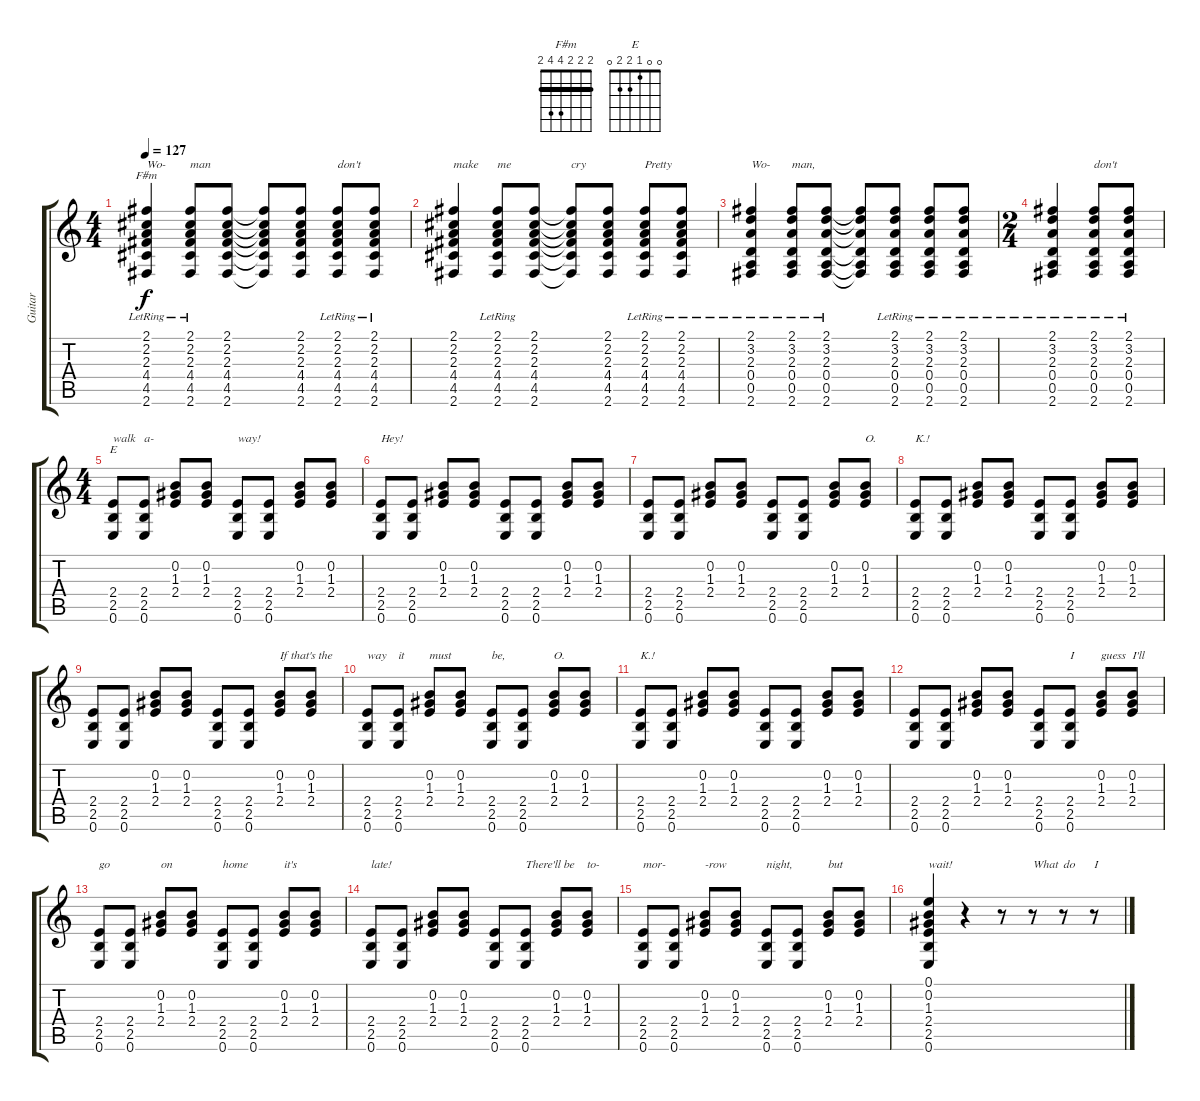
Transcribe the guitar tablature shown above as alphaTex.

\track ("Guitar" "Guitar") {instrument electricguitarclean}
\staff {score tabs}
\tuning (E4 B3 G3 D3 A2 E2) {hide}
\chord ("F#m" 2 2 2 4 4 2) {barre 2}
\chord ("E" 0 0 1 2 2 0)
\ts (4 4)
\tempo 127
\clef g2
\ks c
(2.1{lr} 2.2 2.3 4.4 4.5 2.6).4{ch "F#m" txt "Wo-" dy f} (2.1{lr} 2.2 2.3 4.4 4.5 2.6).8{txt "man"} (2.1 2.2 2.3 4.4 4.5 2.6).8 (2.1{t} 2.2{t} 2.3{t} 4.4{t} 4.5{t} 2.6{t}).8 (2.1 2.2 2.3 4.4 4.5 2.6).8 (2.1{lr} 2.2 2.3 4.4 4.5 2.6).8{txt "don't"} (2.1{lr} 2.2 2.3 4.4 4.5 2.6).8 |
(2.1 2.2 2.3 4.4 4.5 2.6).4{txt "make"} (2.1{lr} 2.2 2.3 4.4 4.5 2.6).8{txt "me"} (2.1 2.2 2.3 4.4 4.5 2.6).8 (2.1{t} 2.2{t} 2.3{t} 4.4{t} 4.5{t} 2.6{t}).8{txt "cry"} (2.1 2.2 2.3 4.4 4.5 2.6).8 (2.1{lr} 2.2 2.3 4.4 4.5 2.6).8{txt "Pretty"} (2.1{lr} 2.2 2.3 4.4 4.5 2.6).8 |
(2.1{lr} 3.2 2.3 0.4 0.5 2.6).4{txt "Wo-"} (2.1{lr} 3.2 2.3 0.4 0.5 2.6).8{txt "man,"} (2.1{lr} 3.2 2.3 0.4 0.5 2.6).8 (2.1{t} 3.2{t} 2.3{t} 0.4{t} 0.5{t} 2.6{t}).8 (2.1{lr} 3.2 2.3 0.4 0.5 2.6).8 (2.1{lr} 3.2 2.3 0.4 0.5 2.6).8 (2.1{lr} 3.2 2.3 0.4 0.5 2.6).8 |
\ts (2 4)
(2.1{lr} 3.2 2.3 0.4 0.5 2.6).4 (2.1{lr} 3.2 2.3 0.4 0.5 2.6).8{txt "don't"} (2.1{lr} 3.2 2.3 0.4 0.5 2.6).8 |
\ts (4 4)
(2.4 2.5 0.6).8{ch "E" txt "walk"} (2.4 2.5 0.6).8{txt "a-"} (0.2 1.3 2.4).8 (0.2 1.3 2.4).8 (2.4 2.5 0.6).8{txt "way!"} (2.4 2.5 0.6).8 (0.2 1.3 2.4).8 (0.2 1.3 2.4).8 |
(2.4 2.5 0.6).8{txt "Hey!"} (2.4 2.5 0.6).8 (0.2 1.3 2.4).8 (0.2 1.3 2.4).8 (2.4 2.5 0.6).8 (2.4 2.5 0.6).8 (0.2 1.3 2.4).8 (0.2 1.3 2.4).8 |
(2.4 2.5 0.6).8 (2.4 2.5 0.6).8 (0.2 1.3 2.4).8 (0.2 1.3 2.4).8 (2.4 2.5 0.6).8 (2.4 2.5 0.6).8 (0.2 1.3 2.4).8 (0.2 1.3 2.4).8{txt "O."} |
(2.4 2.5 0.6).8{txt "K.!"} (2.4 2.5 0.6).8 (0.2 1.3 2.4).8 (0.2 1.3 2.4).8 (2.4 2.5 0.6).8 (2.4 2.5 0.6).8 (0.2 1.3 2.4).8 (0.2 1.3 2.4).8 |
(2.4 2.5 0.6).8 (2.4 2.5 0.6).8 (0.2 1.3 2.4).8 (0.2 1.3 2.4).8 (2.4 2.5 0.6).8 (2.4 2.5 0.6).8 (0.2 1.3 2.4).8{txt "If that's the"} (0.2 1.3 2.4).8 |
(2.4 2.5 0.6).8{txt "way"} (2.4 2.5 0.6).8{txt "it"} (0.2 1.3 2.4).8{txt "must"} (0.2 1.3 2.4).8 (2.4 2.5 0.6).8{txt "be,"} (2.4 2.5 0.6).8 (0.2 1.3 2.4).8{txt "O."} (0.2 1.3 2.4).8 |
(2.4 2.5 0.6).8{txt "K.!"} (2.4 2.5 0.6).8 (0.2 1.3 2.4).8 (0.2 1.3 2.4).8 (2.4 2.5 0.6).8 (2.4 2.5 0.6).8 (0.2 1.3 2.4).8 (0.2 1.3 2.4).8 |
(2.4 2.5 0.6).8 (2.4 2.5 0.6).8 (0.2 1.3 2.4).8 (0.2 1.3 2.4).8 (2.4 2.5 0.6).8 (2.4 2.5 0.6).8{txt "I"} (0.2 1.3 2.4).8{txt "guess"} (0.2 1.3 2.4).8{txt "I'll"} |
(2.4 2.5 0.6).8{txt "go"} (2.4 2.5 0.6).8 (0.2 1.3 2.4).8{txt "on"} (0.2 1.3 2.4).8 (2.4 2.5 0.6).8{txt "home"} (2.4 2.5 0.6).8 (0.2 1.3 2.4).8{txt "it's"} (0.2 1.3 2.4).8 |
(2.4 2.5 0.6).8{txt "late!"} (2.4 2.5 0.6).8 (0.2 1.3 2.4).8 (0.2 1.3 2.4).8 (2.4 2.5 0.6).8 (2.4 2.5 0.6).8{txt "There'll be"} (0.2 1.3 2.4).8 (0.2 1.3 2.4).8{txt "to-"} |
(2.4 2.5 0.6).8{txt "mor-"} (2.4 2.5 0.6).8 (0.2 1.3 2.4).8{txt "-row"} (0.2 1.3 2.4).8 (2.4 2.5 0.6).8{txt "night,"} (2.4 2.5 0.6).8 (0.2 1.3 2.4).8{txt "but"} (0.2 1.3 2.4).8 |
(0.1 0.2 1.3 2.4 2.5 0.6).4{txt "wait!"} r.4 r.8 r.8{txt "What"} r.8{txt "do"} r.8{txt "I"}
